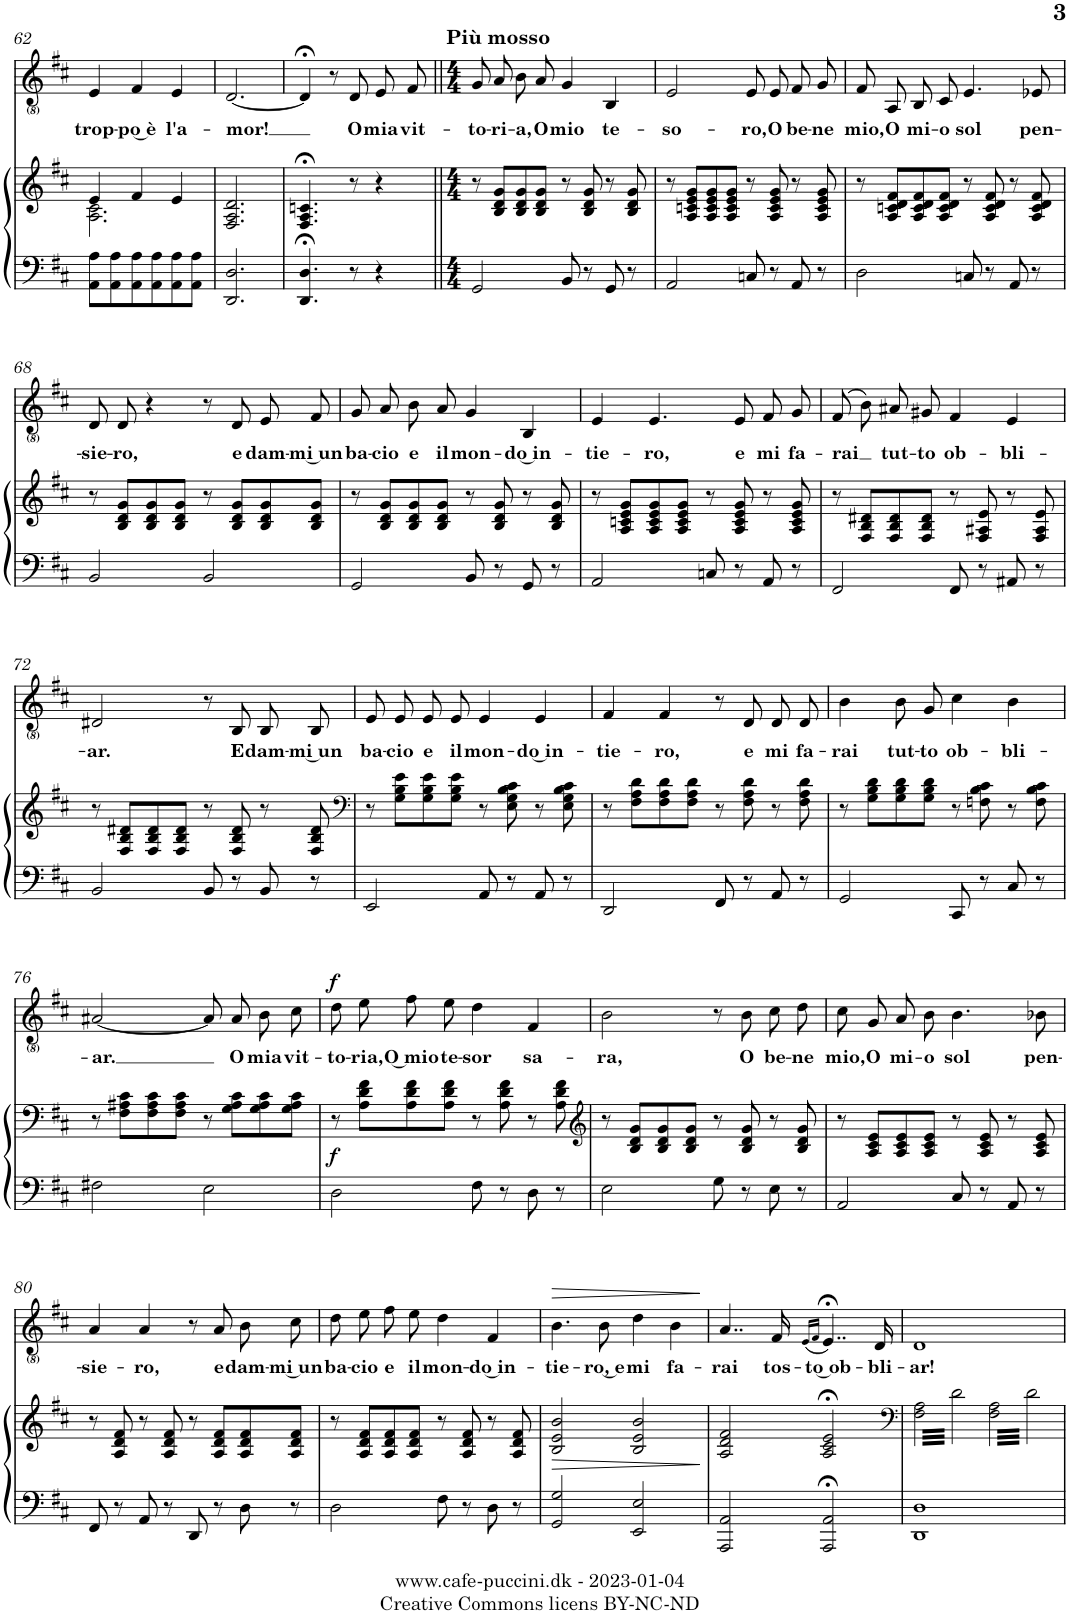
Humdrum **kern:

**kern	**kern	**dynam	**kern	**text	**dynam
*part2	*part2	*part2	*part1	*part1	*part1
*staff3	*staff2	*staff2/3	*staff1	*staff1	*staff1
*I"Piano	*	*	*I"Voice	*	*
*I'Pno	*	*	*	*	*
!!LO:PB:g=z
*clefF4	*clefG2	*	*clefG2	*	*
*k[f#c#]	*k[f#c#]	*	*k[f#c#]	*	*
*M3/4	*M3/4	*	*M3/4	*	*
=62	=62	=62	=62	=62	=62
*	*^	*	*	*	*
!	!	!	!	!	!LO:LY:b	!
8AA\ 8A\L	4e/	2.A\ 2.c#\	.	4e/	trop-	.
8AA\ 8A\	.	.	.	.	.	.
!	!	!	!	!	!LO:LY:b	!
8AA\ 8A\	4f#/	.	.	4f#/	-po͜ è	.
8AA\ 8A\	.	.	.	.	.	.
!	!	!	!	!	!LO:LY:b	!
8AA\ 8A\	4e/	.	.	4e/	l'a-	.
8AA\ 8A\J	.	.	.	.	.	.
*	*v	*v	*	*	*	*
=63	=63	=63	=63	=63	=63
!	!	!	!	!LO:LY:b	!
2.DD/ 2.D/	2.F#/ 2.A/ 2.d/	.	[2.d/	-mor!	.
=64	=64	=64	=64	=64	=64
4.DD/;< 4.D/;<	4.F#/;< 4.A/;< 4.cn/;<	.	4d;</]	.	.
.	.	.	8r	.	.
!	!	!	!	!LO:LY:b	!
8r	8r	.	8d/	O	.
!	!	!	!	!LO:LY:b	!
4r	4r	.	8e/	mia	.
!	!	!	!	!LO:LY:b	!
.	.	.	8f#/	vit-	.
=65||	=65||	=65||	=65||	=65||	=65||
*M4/4	*M4/4	*	*M4/4	*	*
!	!	!	!LO:TX:a:B:t=Più mosso	!	!
!	!	!	!	!LO:LY:b	!
2GG/	8r	.	8g/	-to-	.
!	!	!	!	!LO:LY:b	!
.	8B/ 8d/ 8g/L	.	8a/	-ri-	.
!	!	!	!	!LO:LY:b	!
.	8B/ 8d/ 8g/	.	8b\	-a,	.
!	!	!	!	!LO:LY:b	!
.	8B/ 8d/ 8g/J	.	8a/	O	.
!	!	!	!	!LO:LY:b	!
8BB/	8r	.	4g/	mio	.
8r	8B/ 8d/ 8g/	.	.	.	.
!	!	!	!	!LO:LY:b	!
8GG/	8r	.	4B/	te-	.
8r	8B/ 8d/ 8g/	.	.	.	.
=66	=66	=66	=66	=66	=66
!	!	!	!	!LO:LY:b	!
2AA/	8r	.	2e/	-so-	.
.	8A/ 8cn/ 8e/ 8g/L	.	.	.	.
.	8A/ 8c/ 8e/ 8g/	.	.	.	.
.	8A/ 8c/ 8e/ 8g/J	.	.	.	.
!	!	!	!	!LO:LY:b	!
8Cn/	8r	.	8e/	-ro,	.
!	!	!	!	!LO:LY:b	!
8r	8A/ 8c/ 8e/ 8g/	.	8e/	O	.
!	!	!	!	!LO:LY:b	!
8AA/	8r	.	8f#/	be-	.
!	!	!	!	!LO:LY:b	!
8r	8A/ 8c/ 8e/ 8g/	.	8g/	-ne	.
=67	=67	=67	=67	=67	=67
!	!	!	!	!LO:LY:b	!
2D\	8r	.	8f#/	mio,	.
!	!	!	!	!LO:LY:b	!
.	8A/ 8cn/ 8d/ 8f#/L	.	8A/	O	.
!	!	!	!	!LO:LY:b	!
.	8A/ 8c/ 8d/ 8f#/	.	8B/	mi-	.
!	!	!	!	!LO:LY:b	!
.	8A/ 8c/ 8d/ 8f#/J	.	8c#/	-o	.
!	!	!	!	!LO:LY:b	!
8Cn/	8r	.	4.e/	sol	.
8r	8A/ 8c/ 8d/ 8f#/	.	.	.	.
8AA/	8r	.	.	.	.
!	!	!	!	!LO:LY:b	!
8r	8A/ 8c/ 8d/ 8f#/	.	8e-X/	pen-	.
!!LO:LB:g=z
=68	=68	=68	=68	=68	=68
!	!	!	!	!LO:LY:b	!
2BB/	8r	.	8d/	-sie-	.
!	!	!	!	!LO:LY:b	!
.	8B/ 8d/ 8g/L	.	8d/	-ro,	.
.	8B/ 8d/ 8g/	.	4r	.	.
.	8B/ 8d/ 8g/J	.	.	.	.
2BB/	8r	.	8r	.	.
!	!	!	!	!LO:LY:b	!
.	8B/ 8d/ 8g/L	.	8d/	e	.
!	!	!	!	!LO:LY:b	!
.	8B/ 8d/ 8g/	.	8e/	dam-	.
!	!	!	!	!LO:LY:b	!
.	8B/ 8d/ 8g/J	.	8f#/	-mi͜ un	.
=69	=69	=69	=69	=69	=69
!	!	!	!	!LO:LY:b	!
2GG/	8r	.	8g/	ba-	.
!	!	!	!	!LO:LY:b	!
.	8B/ 8d/ 8g/L	.	8a/	-cio	.
!	!	!	!	!LO:LY:b	!
.	8B/ 8d/ 8g/	.	8b\	e	.
!	!	!	!	!LO:LY:b	!
.	8B/ 8d/ 8g/J	.	8a/	il	.
!	!	!	!	!LO:LY:b	!
8BB/	8r	.	4g/	mon-	.
8r	8B/ 8d/ 8g/	.	.	.	.
!	!	!	!	!LO:LY:b	!
8GG/	8r	.	4B/	-do͜ in-	.
8r	8B/ 8d/ 8g/	.	.	.	.
=70	=70	=70	=70	=70	=70
!	!	!	!	!LO:LY:b	!
2AA/	8r	.	4e/	-tie-	.
.	8A/ 8cn/ 8e/ 8g/L	.	.	.	.
!	!	!	!	!LO:LY:b	!
.	8A/ 8c/ 8e/ 8g/	.	4.e/	-ro,	.
.	8A/ 8c/ 8e/ 8g/J	.	.	.	.
8Cn/	8r	.	.	.	.
!	!	!	!	!LO:LY:b	!
8r	8A/ 8c/ 8e/ 8g/	.	8e/	e	.
!	!	!	!	!LO:LY:b	!
8AA/	8r	.	8f#/	mi	.
!	!	!	!	!LO:LY:b	!
8r	8A/ 8c/ 8e/ 8g/	.	8g/	fa-	.
=71	=71	=71	=71	=71	=71
!	!	!	!	!LO:LY:b	!
2FF#/	8r	.	(8f#/	-rai	.
.	8F#/ 8B/ 8d#X/L	.	8b\)	.	.
!	!	!	!	!LO:LY:b	!
.	8F#/ 8B/ 8d#/	.	8a#X/	tut-	.
!	!	!	!	!LO:LY:b	!
.	8F#/ 8B/ 8d#/J	.	8g#X/	-to	.
!	!	!	!	!LO:LY:b	!
8FF#/	8r	.	4f#/	ob-	.
8r	8F#/ 8A#X/ 8e/	.	.	.	.
!	!	!	!	!LO:LY:b	!
8AA#X/	8r	.	4e/	-bli-	.
8r	8F#/ 8A#/ 8e/	.	.	.	.
!!LO:LB:g=z
=72	=72	=72	=72	=72	=72
!	!	!	!	!LO:LY:b	!
2BB/	8r	.	2d#X/	-ar.	.
.	8F#/ 8B/ 8d#X/L	.	.	.	.
.	8F#/ 8B/ 8d#/	.	.	.	.
.	8F#/ 8B/ 8d#/J	.	.	.	.
8BB/	8r	.	8r	.	.
!	!	!	!	!LO:LY:b	!
8r	8F#/ 8B/ 8d#/	.	8B/	E	.
!	!	!	!	!LO:LY:b	!
8BB/	8r	.	8B/	dam-	.
!	!	!	!	!LO:LY:b	!
8r	8F#/ 8B/ 8d#/	.	8B/	-mi͜ un	.
=73	=73	=73	=73	=73	=73
*	*clefF4	*	*	*	*
!	!	!	!	!LO:LY:b	!
2EE/	8r	.	8e/	ba-	.
!	!	!	!	!LO:LY:b	!
.	8G\ 8B\ 8e\L	.	8e/	-cio	.
!	!	!	!	!LO:LY:b	!
.	8G\ 8B\ 8e\	.	8e/	e	.
!	!	!	!	!LO:LY:b	!
.	8G\ 8B\ 8e\J	.	8e/	il	.
!	!	!	!	!LO:LY:b	!
8AA/	8r	.	4e/	mon-	.
8r	8E\ 8G\ 8B\ 8c#\	.	.	.	.
!	!	!	!	!LO:LY:b	!
8AA/	8r	.	4e/	-do͜ in-	.
8r	8E\ 8G\ 8B\ 8c#\	.	.	.	.
=74	=74	=74	=74	=74	=74
!	!	!	!	!LO:LY:b	!
2DD/	8r	.	4f#/	-tie-	.
.	8F#\ 8A\ 8d\L	.	.	.	.
!	!	!	!	!LO:LY:b	!
.	8F#\ 8A\ 8d\	.	4f#/	-ro,	.
.	8F#\ 8A\ 8d\J	.	.	.	.
8FF#/	8r	.	8r	.	.
!	!	!	!	!LO:LY:b	!
8r	8F#\ 8A\ 8d\	.	8d/	e	.
!	!	!	!	!LO:LY:b	!
8AA/	8r	.	8d/	mi	.
!	!	!	!	!LO:LY:b	!
8r	8F#\ 8A\ 8d\	.	8d/	fa-	.
=75	=75	=75	=75	=75	=75
!	!	!	!	!LO:LY:b	!
2GG/	8r	.	4b\	-rai	.
.	8G\ 8B\ 8d\L	.	.	.	.
!	!	!	!	!LO:LY:b	!
.	8G\ 8B\ 8d\	.	8b\	tut-	.
!	!	!	!	!LO:LY:b	!
.	8G\ 8B\ 8d\J	.	8g/	-to	.
!	!	!	!	!LO:LY:b	!
8CC#/	8r	.	4cc#\	ob-	.
8r	8Fn\ 8B\ 8c#\	.	.	.	.
!	!	!	!	!LO:LY:b	!
8C#/	8r	.	4b\	-bli-	.
8r	8F\ 8B\ 8c#\	.	.	.	.
!!LO:LB:g=z
=76	=76	=76	=76	=76	=76
!	!	!	!	!LO:LY:b	!
2F#X\	8r	.	[2a#X/	-ar.	.
.	8F#\ 8A#X\ 8c#\L	.	.	.	.
.	8F#\ 8A#\ 8c#\	.	.	.	.
.	8F#\ 8A#\ 8c#\J	.	.	.	.
2E\	8r	.	8a#/]	.	.
!	!	!	!	!LO:LY:b	!
.	8G\ 8A#\ 8c#\L	.	8a#/	O	.
!	!	!	!	!LO:LY:b	!
.	8G\ 8A#\ 8c#\	.	8b\	mia	.
!	!	!	!	!LO:LY:b	!
.	8G\ 8A#\ 8c#\J	.	8cc#\	vit-	.
=77	=77	=77	=77	=77	=77
!	!	!LO:DY:b	!	!LO:LY:b	!LO:DY:a
2D\	8r	f	8dd\	-to-	f
!	!	!	!	!LO:LY:b	!
.	8A\ 8d\ 8f#\L	.	8ee\	-ria,	.
!	!	!	!	!LO:LY:b	!
.	8A\ 8d\ 8f#\	.	8ff#\	O͜ mio	.
!	!	!	!	!LO:LY:b	!
.	8A\ 8d\ 8f#\J	.	8ee\	te-	.
!	!	!	!	!LO:LY:b	!
8F#\	8r	.	4dd\	-sor	.
8r	8A\ 8d\ 8f#\	.	.	.	.
!	!	!	!	!LO:LY:b	!
8D\	8r	.	4f#/	sa-	.
8r	8A\ 8d\ 8f#\	.	.	.	.
=78	=78	=78	=78	=78	=78
*	*clefG2	*	*	*	*
!	!	!	!	!LO:LY:b	!
2E\	8r	.	2b\	-ra,	.
.	8B/ 8d/ 8g/L	.	.	.	.
.	8B/ 8d/ 8g/	.	.	.	.
.	8B/ 8d/ 8g/J	.	.	.	.
8G\	8r	.	8r	.	.
!	!	!	!	!LO:LY:b	!
8r	8B/ 8d/ 8g/	.	8b\	O	.
!	!	!	!	!LO:LY:b	!
8E\	8r	.	8cc#\	be-	.
!	!	!	!	!LO:LY:b	!
8r	8B/ 8d/ 8g/	.	8dd\	-ne	.
=79	=79	=79	=79	=79	=79
!	!	!	!	!LO:LY:b	!
2AA/	8r	.	8cc#\	mio,	.
!	!	!	!	!LO:LY:b	!
.	8A/ 8c#/ 8e/L	.	8g/	O	.
!	!	!	!	!LO:LY:b	!
.	8A/ 8c#/ 8e/	.	8a/	mi-	.
!	!	!	!	!LO:LY:b	!
.	8A/ 8c#/ 8e/J	.	8b\	-o	.
!	!	!	!	!LO:LY:b	!
8C#/	8r	.	4.b\	sol	.
8r	8A/ 8c#/ 8e/	.	.	.	.
8AA/	8r	.	.	.	.
!	!	!	!	!LO:LY:b	!
8r	8A/ 8c#/ 8e/	.	8b-X\	pen-	.
!!LO:LB:g=z
=80	=80	=80	=80	=80	=80
!	!	!	!	!LO:LY:b	!
8FF#/	8r	.	4a/	-sie-	.
8r	8A/ 8d/ 8f#/	.	.	.	.
!	!	!	!	!LO:LY:b	!
8AA/	8r	.	4a/	-ro,	.
8r	8A/ 8d/ 8f#/	.	.	.	.
8DD/	8r	.	8r	.	.
!	!	!	!	!LO:LY:b	!
8r	8A/ 8d/ 8f#/L	.	8a/	e	.
!	!	!	!	!LO:LY:b	!
8D\	8A/ 8d/ 8f#/	.	8b\	dam-	.
!	!	!	!	!LO:LY:b	!
8r	8A/ 8d/ 8f#/J	.	8cc#\	-mi͜ un	.
=81	=81	=81	=81	=81	=81
!	!	!	!	!LO:LY:b	!
2D\	8r	.	8dd\	ba-	.
!	!	!	!	!LO:LY:b	!
.	8A/ 8d/ 8f#/L	.	8ee\	-cio	.
!	!	!	!	!LO:LY:b	!
.	8A/ 8d/ 8f#/	.	8ff#\	e	.
!	!	!	!	!LO:LY:b	!
.	8A/ 8d/ 8f#/J	.	8ee\	il	.
!	!	!	!	!LO:LY:b	!
8F#\	8r	.	4dd\	mon-	.
8r	8A/ 8d/ 8f#/	.	.	.	.
!	!	!	!	!LO:LY:b	!
8D\	8r	.	4f#/	-do͜ in-	.
8r	8A/ 8d/ 8f#/	.	.	.	.
=82	=82	=82	=82	=82	=82
!	!	!LO:HP:b	!	!LO:LY:b	!LO:HP:b
2GG/ 2G/	2B/ 2e/ 2b/	>	4.b\	-tie-	>
!	!	!	!	!LO:LY:b	!
.	.	.	8b\	-ro,͜ e	.
!	!	!	!	!LO:LY:b	!
2EE/ 2E/	2B/ 2e/ 2b/	.	4dd\	mi	.
!	!	!	!	!LO:LY:b	!
.	.	.	4b\	fa-	.
.	.	]	.	.	]
=83	=83	=83	=83	=83	=83
!	!	!	!	!LO:LY:b	!
2AAA/ 2AA/	2A/ 2d/ 2f#/	.	4..a/	-rai	.
!	!	!	!	!LO:LY:b	!
.	.	.	16f#/	tos-	.
.	.	.	(16qe/LL	.	.
.	.	.	16qf#/JJ	.	.
!	!	!	!	!LO:LY:b	!
2AAA/;< 2AA/;<	2A/;< 2c#/;< 2e/;<	.	4..e;</)	-to͜ ob-	.
!	!	!	!	!LO:LY:b	!
.	.	.	16d/	-bli-	.
=84	=84	=84	=84	=84	=84
*	*clefF4	*	*	*	*
!	!	!	!	!LO:LY:b	!
*	*tremolo	*	*	*	*
1DD 1D	64F#\ 64A\LLLL	.	1d	-ar!	.
.	64d\	.	.	.	.
.	64F#\ 64A\	.	.	.	.
.	64d\	.	.	.	.
.	64F#\ 64A\	.	.	.	.
.	64d\	.	.	.	.
.	64F#\ 64A\	.	.	.	.
.	64d\	.	.	.	.
.	64F#\ 64A\	.	.	.	.
.	64d\	.	.	.	.
.	64F#\ 64A\	.	.	.	.
.	64d\	.	.	.	.
.	64F#\ 64A\	.	.	.	.
.	64d\	.	.	.	.
.	64F#\ 64A\	.	.	.	.
.	64d\	.	.	.	.
.	64F#\ 64A\	.	.	.	.
.	64d\	.	.	.	.
.	64F#\ 64A\	.	.	.	.
.	64d\	.	.	.	.
.	64F#\ 64A\	.	.	.	.
.	64d\	.	.	.	.
.	64F#\ 64A\	.	.	.	.
.	64d\	.	.	.	.
.	64F#\ 64A\	.	.	.	.
.	64d\	.	.	.	.
.	64F#\ 64A\	.	.	.	.
.	64d\	.	.	.	.
.	64F#\ 64A\	.	.	.	.
.	64d\	.	.	.	.
.	64F#\ 64A\	.	.	.	.
.	64d\JJJJ	.	.	.	.
.	64F#\ 64A\LLLL	.	.	.	.
.	64d\	.	.	.	.
.	64F#\ 64A\	.	.	.	.
.	64d\	.	.	.	.
.	64F#\ 64A\	.	.	.	.
.	64d\	.	.	.	.
.	64F#\ 64A\	.	.	.	.
.	64d\	.	.	.	.
.	64F#\ 64A\	.	.	.	.
.	64d\	.	.	.	.
.	64F#\ 64A\	.	.	.	.
.	64d\	.	.	.	.
.	64F#\ 64A\	.	.	.	.
.	64d\	.	.	.	.
.	64F#\ 64A\	.	.	.	.
.	64d\	.	.	.	.
.	64F#\ 64A\	.	.	.	.
.	64d\	.	.	.	.
.	64F#\ 64A\	.	.	.	.
.	64d\	.	.	.	.
.	64F#\ 64A\	.	.	.	.
.	64d\	.	.	.	.
.	64F#\ 64A\	.	.	.	.
.	64d\	.	.	.	.
.	64F#\ 64A\	.	.	.	.
.	64d\	.	.	.	.
.	64F#\ 64A\	.	.	.	.
.	64d\	.	.	.	.
.	64F#\ 64A\	.	.	.	.
.	64d\	.	.	.	.
.	64F#\ 64A\	.	.	.	.
.	64d\JJJJ	.	.	.	.
*	*Xtremolo	*	*	*	*
.	.	.	.	.	.
.	.	.	.	.	.
.	.	.	.	.	.
.	.	.	.	.	.
.	.	.	.	.	.
.	.	.	.	.	.
.	.	.	.	.	.
.	.	.	.	.	.
.	.	.	.	.	.
.	.	.	.	.	.
.	.	.	.	.	.
.	.	.	.	.	.
.	.	.	.	.	.
.	.	.	.	.	.
.	.	.	.	.	.
.	.	.	.	.	.
=	=	=	=	=	=
*-	*-	*-	*-	*-	*-
